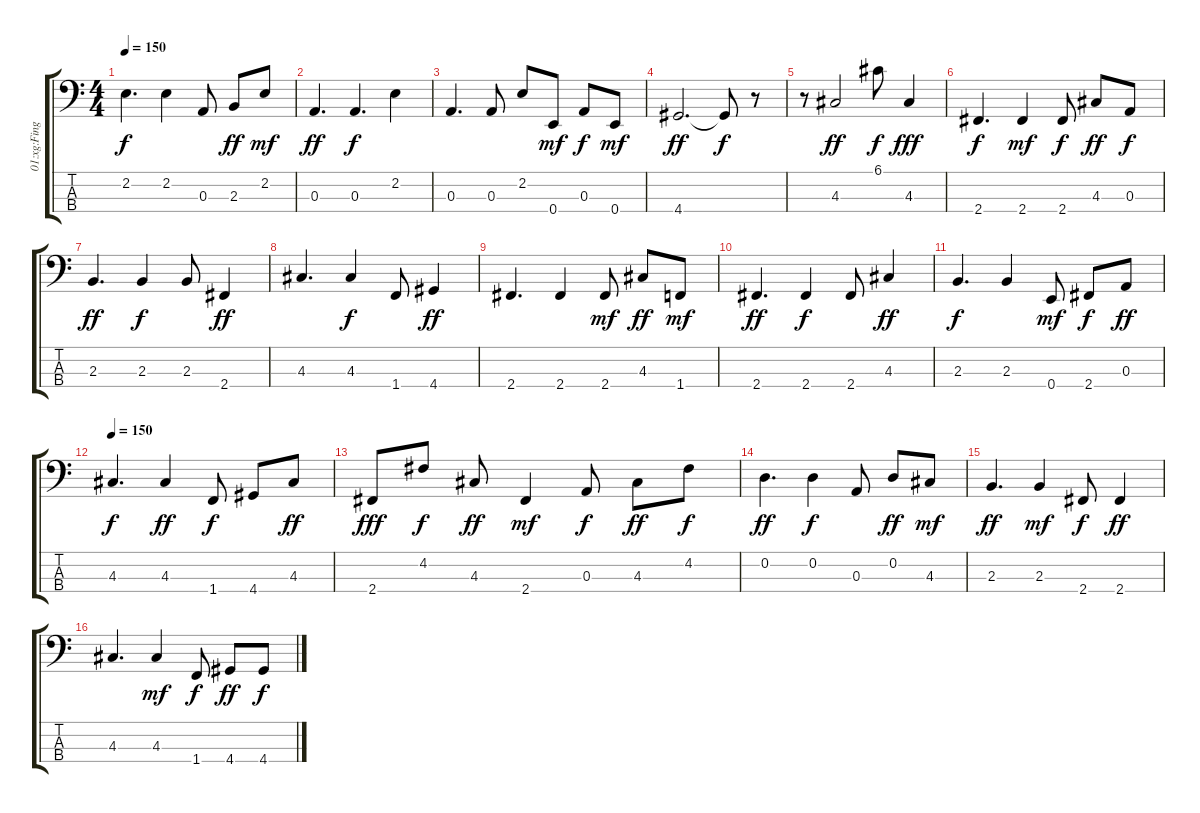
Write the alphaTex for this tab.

\track ("01:xg:Fingered Bass 2" "01:xg:Fing") {instrument electricbassfinger}
\staff {score tabs}
\tuning (G2 D2 A1 E1) {hide}
\ts (4 4)
\tempo 150
\clef f4
\ks c
2.2.4{d dy f} 2.2.4 0.3.8 2.3.8{dy ff} 2.2.8{dy mf} |
0.3.4{d dy ff} 0.3.4{d dy f} 2.2.4 |
0.3.4{d} 0.3.8 2.2.8 0.4.8{dy mf} 0.3.8{dy f} 0.4.8{dy mf} |
4.4.2{d dy ff} 4.4{t}.8{dy f} r.8 |
r.8 4.3.2{dy ff} 6.1.8{dy f} 4.3.4{dy fff} |
2.4.4{d dy f} 2.4.4{dy mf} 2.4.8{dy f} 4.3.8{dy ff} 0.3.8{dy f} |
2.3.4{d dy ff} 2.3.4{dy f} 2.3.8 2.4.4{dy ff} |
4.3.4{d} 4.3.4{dy f} 1.4.8 4.4.4{dy ff} |
2.4.4{d} 2.4.4 2.4.8{dy mf} 4.3.8{dy ff} 1.4.8{dy mf} |
2.4.4{d dy ff} 2.4.4{dy f} 2.4.8 4.3.4{dy ff} |
2.3.4{d dy f} 2.3.4 0.4.8{dy mf} 2.4.8{dy f} 0.3.8{dy ff} |
\tempo 150
4.3.4{d dy f} 4.3.4{dy ff} 1.4.8{dy f} 4.4.8 4.3.8{dy ff} |
2.4.8{dy fff} 4.2.8{dy f} 4.3.8{dy ff} 2.4.4{dy mf} 0.3.8{dy f} 4.3.8{dy ff} 4.2.8{dy f} |
0.2.4{d dy ff} 0.2.4{dy f} 0.3.8 0.2.8{dy ff} 4.3.8{dy mf} |
2.3.4{d dy ff} 2.3.4{dy mf} 2.4.8{dy f} 2.4.4{dy ff} |
4.3.4{d} 4.3.4{dy mf} 1.4.8{dy f} 4.4.8{dy ff} 4.4.8{dy f}
